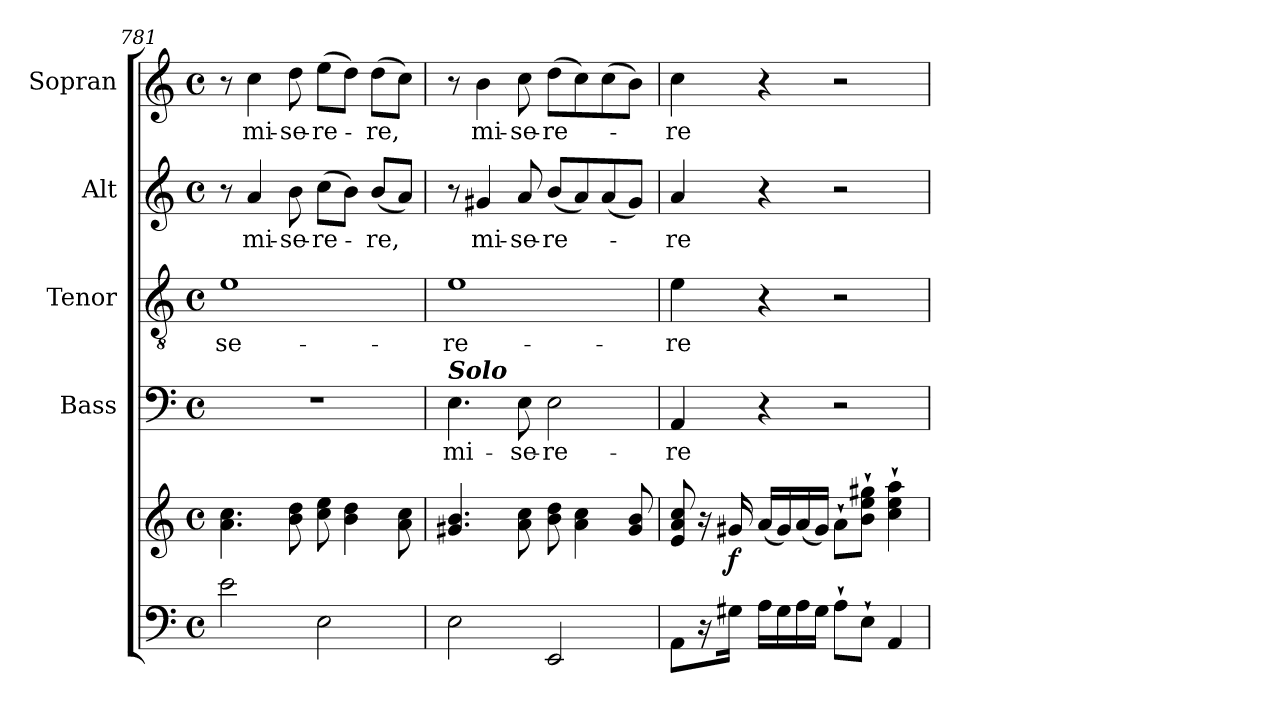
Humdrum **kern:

**kern	**kern	**dynam	**kern	**text	**kern	**text	**kern	**text	**kern	**text
*part5	*part5	*part5	*part4	*part4	*part3	*part3	*part2	*part2	*part1	*part1
*staff6	*staff5	*staff5/6	*staff4	*staff4	*staff3	*staff3	*staff2	*staff2	*staff1	*staff1
*	*	*	*I"Bass	*	*I"Tenor	*	*I"Alt	*	*I"Sopran	*
*	*	*	*I'B.	*	*I'T.	*	*I'A.	*	*I'S.	*
*clefF4	*clefG2	*	*clefF4	*	*clefGv2	*	*clefG2	*	*clefG2	*
*k[]	*k[]	*	*k[]	*	*k[]	*	*k[]	*	*k[]	*
*C:	*C:	*	*C:	*	*C:	*	*C:	*	*C:	*
*M4/4	*M4/4	*	*M4/4	*	*M4/4	*	*M4/4	*	*M4/4	*
*met(c)	*met(c)	*	*met(c)	*	*met(c)	*	*met(c)	*	*met(c)	*
=781	=781	=781	=781	=781	=781	=781	=781	=781	=781	=781
!	!	!	!	!	!	!LO:LY:b	!	!	!	!
2e\	4.a\ 4.cc\	.	1r	.	1e	-se-	8r	.	8r	.
!	!	!	!	!	!	!	!	!LO:LY:b	!	!LO:LY:b
.	.	.	.	.	.	.	4a/	mi-	4cc\	mi-
!	!	!	!	!	!	!	!	!LO:LY:b	!	!LO:LY:b
.	8b\ 8dd\	.	.	.	.	.	8b\	-se-	8dd\	-se-
!	!	!	!	!	!	!	!	!LO:LY:b	!	!LO:LY:b
2E\	8cc\ 8ee\	.	.	.	.	.	(>8cc\L	-re-	(>8ee\L	-re-
.	4b\ 4dd\	.	.	.	.	.	8b\J)	.	8dd\J)	.
!	!	!	!	!	!	!	!	!LO:LY:b	!	!LO:LY:b
.	.	.	.	.	.	.	(<8b/L	-re,	(>8dd\L	-re,
.	8a\ 8cc\	.	.	.	.	.	8a/J)	.	8cc\J)	.
!!LO:PB:g=z
=782	=782	=782	=782	=782	=782	=782	=782	=782	=782	=782
!	!	!	!LO:TX:a:Bi:t=Solo	!	!	!	!	!	!	!
!	!	!	!	!LO:LY:b	!	!LO:LY:b	!	!	!	!
2E\	4.g#X/ 4.b/	.	4.E\	mi-	1e	-re-	8r	.	8r	.
!	!	!	!	!	!	!	!	!LO:LY:b	!	!LO:LY:b
.	.	.	.	.	.	.	4g#X/	mi-	4b\	mi-
!	!	!	!	!LO:LY:b	!	!	!	!LO:LY:b	!	!LO:LY:b
.	8a\ 8cc\	.	8E\	-se-	.	.	8a/	-se-	8cc\	-se-
!	!	!	!	!LO:LY:b	!	!	!	!LO:LY:b	!	!LO:LY:b
2EE/	8b\ 8dd\	.	2E\	-re-	.	.	(<8b/L	-re-	(>8dd\L	-re-
.	4a\ 4cc\	.	.	.	.	.	8a/)	.	8cc\)	.
.	.	.	.	.	.	.	(<8a/	.	(>8cc\	.
.	8g#/ 8b/	.	.	.	.	.	8g#/J)	.	8b\J)	.
=783	=783	=783	=783	=783	=783	=783	=783	=783	=783	=783
!	!	!	!	!LO:LY:b	!	!LO:LY:b	!	!LO:LY:b	!	!LO:LY:b
8AA\L	8e/ 8a/ 8cc/	.	4AA/	-re	4e\	-re	4a/	-re	4cc\	-re
16r	16r	.	.	.	.	.	.	.	.	.
!	!	!LO:DY:b	!	!	!	!	!	!	!	!
16G#X\Jk	16g#X/	f	.	.	.	.	.	.	.	.
16A\LL	(<16a/LL	.	4r	.	4r	.	4r	.	4r	.
16G#\	16g#/)	.	.	.	.	.	.	.	.	.
16A\	(<16a/	.	.	.	.	.	.	.	.	.
16G#\JJ	16g#/JJ)	.	.	.	.	.	.	.	.	.
8A`>\L	8a`>\L	.	2r	.	2r	.	2r	.	2r	.
8E`>\J	8b\`> 8ee\`> 8gg#X\`>J	.	.	.	.	.	.	.	.	.
4AA/	4cc\`> 4ee\`> 4aa\`>	.	.	.	.	.	.	.	.	.
=	=	=	=	=	=	=	=	=	=	=
*-	*-	*-	*-	*-	*-	*-	*-	*-	*-	*-
